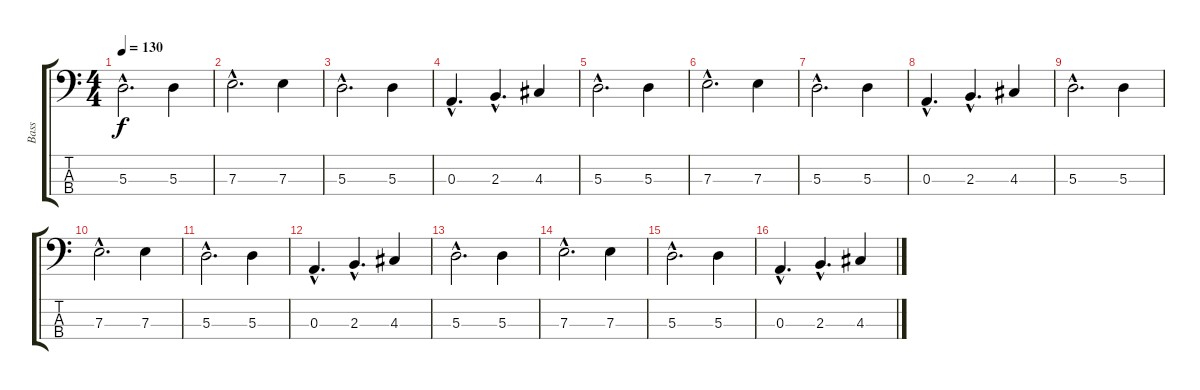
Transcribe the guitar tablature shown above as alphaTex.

\track ("Bass" "Bass") {instrument electricbassfinger}
\staff {score tabs}
\tuning (G2 D2 A1 D1) {hide}
\ts (4 4)
\tempo 130
\clef f4
\ks c
5.3{hac}.2{d dy f} 5.3.4 |
7.3{hac}.2{d} 7.3.4 |
5.3{hac}.2{d} 5.3.4 |
0.3{hac}.4{d} 2.3{hac}.4{d} 4.3.4 |
5.3{hac}.2{d} 5.3.4 |
7.3{hac}.2{d} 7.3.4 |
5.3{hac}.2{d} 5.3.4 |
0.3{hac}.4{d} 2.3{hac}.4{d} 4.3.4 |
5.3{hac}.2{d} 5.3.4 |
7.3{hac}.2{d} 7.3.4 |
5.3{hac}.2{d} 5.3.4 |
0.3{hac}.4{d} 2.3{hac}.4{d} 4.3.4 |
5.3{hac}.2{d} 5.3.4 |
7.3{hac}.2{d} 7.3.4 |
5.3{hac}.2{d} 5.3.4 |
0.3{hac}.4{d} 2.3{hac}.4{d} 4.3.4
